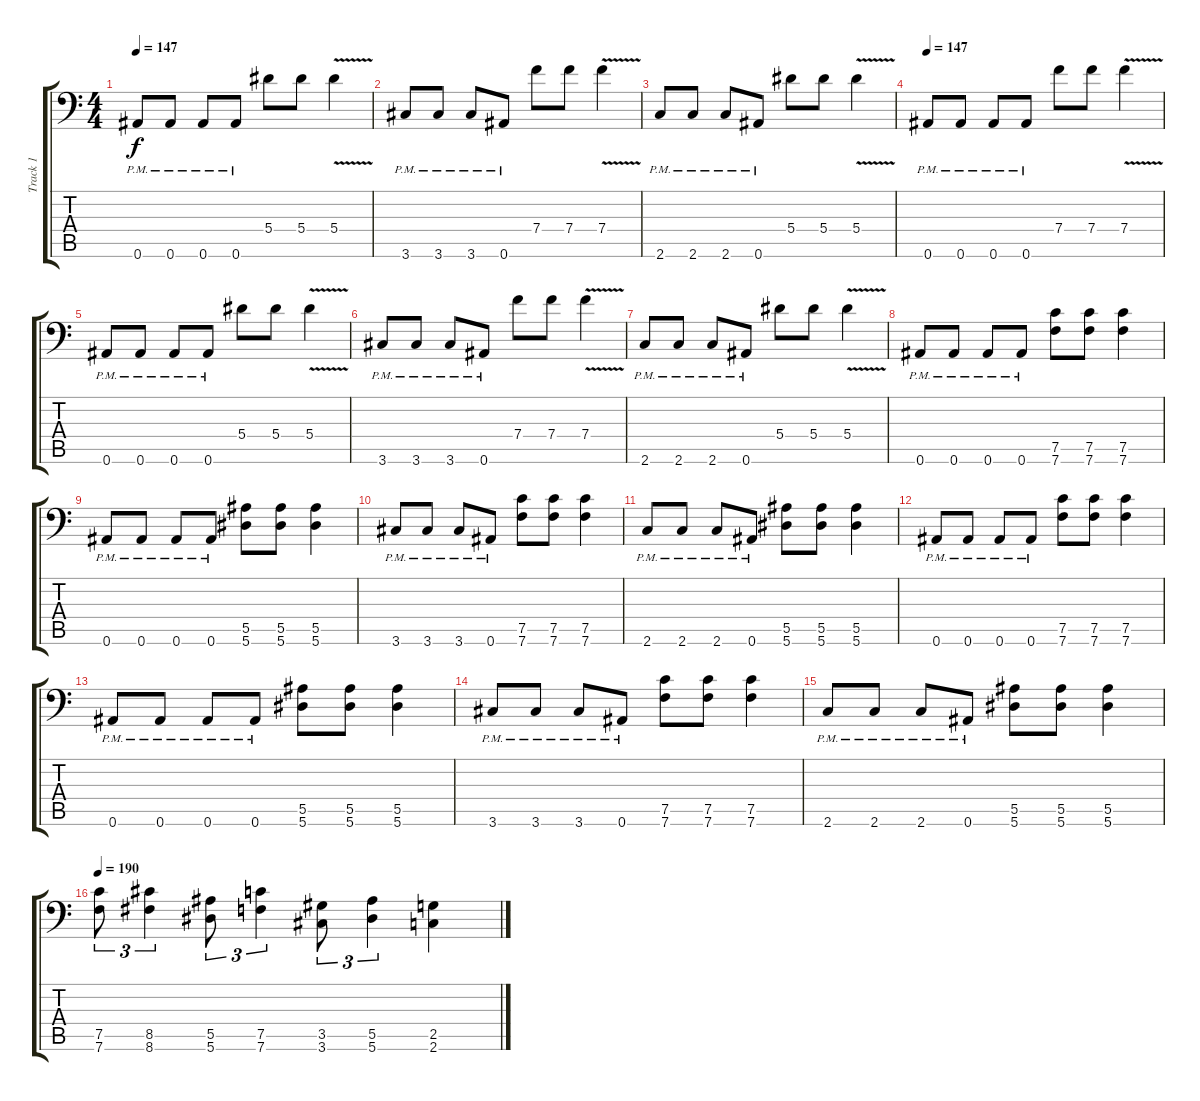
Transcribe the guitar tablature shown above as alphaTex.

\track ("Track 1" "Track 1") {instrument distortionguitar}
\staff {score tabs}
\tuning (C4 G3 Eb3 Bb2 F2 Bb1) {hide}
\ts (4 4)
\tempo 147
\clef f4
\ks c
0.6{pm}.8{dy f} 0.6{pm}.8 0.6{pm}.8 0.6{pm}.8 5.4.8 5.4.8 5.4{v}.4 |
3.6{pm}.8 3.6{pm}.8 3.6{pm}.8 0.6{pm}.8 7.4.8 7.4.8 7.4{v}.4 |
2.6{pm}.8 2.6{pm}.8 2.6{pm}.8 0.6{pm}.8 5.4.8 5.4.8 5.4{v}.4 |
\tempo 147
0.6{pm}.8 0.6{pm}.8 0.6{pm}.8 0.6{pm}.8 7.4.8 7.4.8 7.4{v}.4 |
0.6{pm}.8 0.6{pm}.8 0.6{pm}.8 0.6{pm}.8 5.4.8 5.4.8 5.4{v}.4 |
3.6{pm}.8 3.6{pm}.8 3.6{pm}.8 0.6{pm}.8 7.4.8 7.4.8 7.4{v}.4 |
2.6{pm}.8 2.6{pm}.8 2.6{pm}.8 0.6{pm}.8 5.4.8 5.4.8 5.4{v}.4 |
0.6{pm}.8 0.6{pm}.8 0.6{pm}.8 0.6{pm}.8 (7.5 7.6).8 (7.5 7.6).8 (7.5 7.6).4 |
0.6{pm}.8 0.6{pm}.8 0.6{pm}.8 0.6{pm}.8 (5.5 5.6).8 (5.5 5.6).8 (5.5 5.6).4 |
3.6{pm}.8 3.6{pm}.8 3.6{pm}.8 0.6{pm}.8 (7.5 7.6).8 (7.5 7.6).8 (7.5 7.6).4 |
2.6{pm}.8 2.6{pm}.8 2.6{pm}.8 0.6{pm}.8 (5.5 5.6).8 (5.5 5.6).8 (5.5 5.6).4 |
0.6{pm}.8 0.6{pm}.8 0.6{pm}.8 0.6{pm}.8 (7.5 7.6).8 (7.5 7.6).8 (7.5 7.6).4 |
0.6{pm}.8 0.6{pm}.8 0.6{pm}.8 0.6{pm}.8 (5.5 5.6).8 (5.5 5.6).8 (5.5 5.6).4 |
3.6{pm}.8 3.6{pm}.8 3.6{pm}.8 0.6{pm}.8 (7.5 7.6).8 (7.5 7.6).8 (7.5 7.6).4 |
2.6{pm}.8 2.6{pm}.8 2.6{pm}.8 0.6{pm}.8 (5.5 5.6).8 (5.5 5.6).8 (5.5 5.6).4 |
\tempo 190
(7.5 7.6).8{tu (3 2)} (8.5 8.6).4{tu (3 2)} (5.5 5.6).8{tu (3 2)} (7.5 7.6).4{tu (3 2)} (3.5 3.6).8{tu (3 2)} (5.5 5.6).4{tu (3 2)} (2.5 2.6).4
